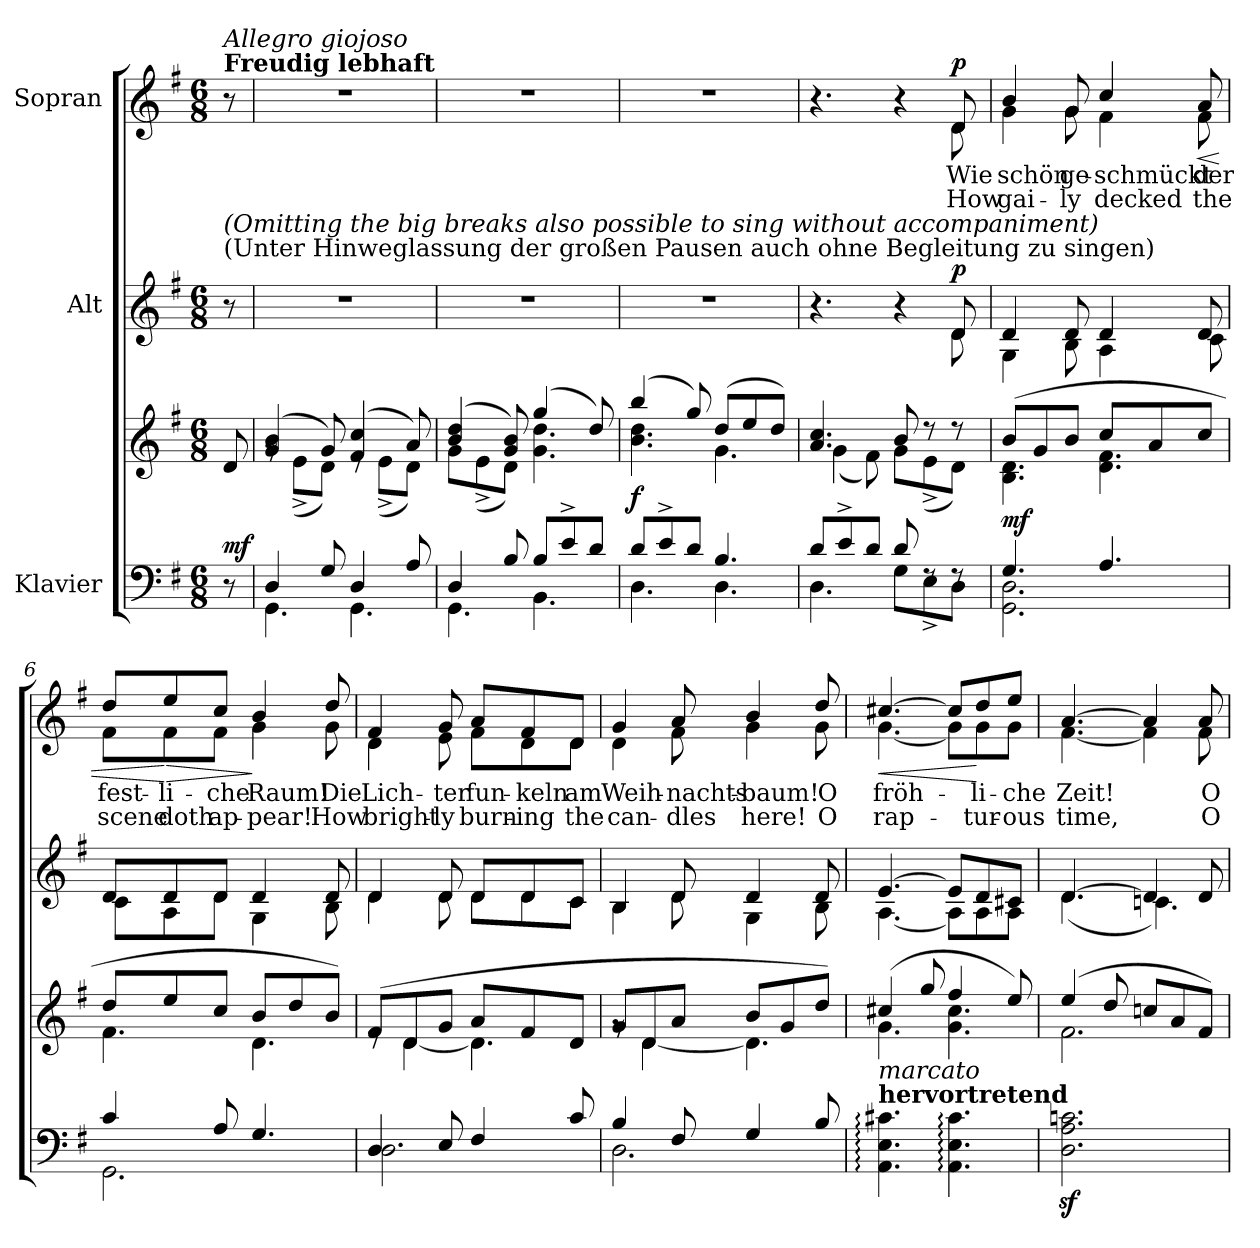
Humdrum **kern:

**kern	**kern	**dynam	**kern	**dynam	**kern	**text	**text	**dynam
*part3	*part3	*part3	*part2	*part2	*part1	*part1	*part1	*part1
*staff4	*staff3	*staff3/4	*staff2	*staff2	*staff1	*staff1	*staff1	*staff1
*I"Klavier	*	*	*I"Alt	*	*I"Sopran	*	*	*
*clefF4	*clefG2	*	*clefG2	*	*clefG2	*	*	*
*k[f#]	*k[f#]	*	*k[f#]	*	*k[f#]	*	*	*
*M6/8	*M6/8	*	*M6/8	*	*M6/8	*	*	*
=	=	=	=	=	=	=	=	=
!	!	!	!	!	!LO:TX:a:B:t=Freudig lebhaft	!	!	!
!	!	!	!	!	!LO:TX:a:i:t=Allegro giojoso	!	!	!
!	!	!	!LO:TX:a:t=(Unter Hinweglassung der großen Pausen auch ohne Begleitung zu singen)	!	!	!	!	!
!	!	!	!LO:TX:a:i:t=(Omitting the big breaks also possible to sing without accompaniment)	!	!	!	!	!
!	!	!LO:DY:a=2	!	!	!	!	!	!
8r	8d/	mf	8r	.	8r	.	.	.
=1	=1	=1	=1	=1	=1	=1	=1	=1
*^	*^	*	*	*	*	*	*	*
4D/	4.GG\	(4g/ 4b/	8rg	.	2.r	.	2.r	.	.	.
.	.	.	(>8e^\L	.	.	.	.	.	.	.
8G/	.	8g/)	8d\J)	.	.	.	.	.	.	.
4D/	4.GG\	(4f#/ 4cc/	8re	.	.	.	.	.	.	.
.	.	.	(>8e^\L	.	.	.	.	.	.	.
8A/	.	8a/)	8d\J)	.	.	.	.	.	.	.
=2	=2	=2	=2	=2	=2	=2	=2	=2	=2	=2
4D/	4.GG\	(4b/ 4dd/	8g\L	.	2.r	.	2.r	.	.	.
.	.	.	(>8e^\	.	.	.	.	.	.	.
8B/	.	8g/ 8b/)	8d\J)	.	.	.	.	.	.	.
8B/L	4.BB\	(4gg/	4.g\ 4.dd\	.	.	.	.	.	.	.
8e^/	.	.	.	.	.	.	.	.	.	.
8d/J	.	8dd/)	.	.	.	.	.	.	.	.
=3	=3	=3	=3	=3	=3	=3	=3	=3	=3	=3
!	!	!	!	!LO:DY:a=2	!	!	!	!	!	!
8d/L	4.D\	(4bb/	4.b\ 4.dd\	f	2.r	.	2.r	.	.	.
8e^/	.	.	.	.	.	.	.	.	.	.
8d/J	.	8gg/)	.	.	.	.	.	.	.	.
4.B/	4.D\	(8dd/L	4.g\	.	.	.	.	.	.	.
.	.	8ee/	.	.	.	.	.	.	.	.
.	.	8dd/J)	.	.	.	.	.	.	.	.
=4	=4	=4	=4	=4	=4	=4	=4	=4	=4	=4
*	*	*	*	*	*^	*	*^	*	*	*
8d/L	4.D\	4.a/ 4.cc/	(4g\	.	4.r	4.ryy	.	4.r	4.ryy	.	.	.
8e^/	.	.	.	.	.	.	.	.	.	.	.	.
8d/J	.	.	8f#\)	.	.	.	.	.	.	.	.	.
8d/	8G\L	8b/	8g\L	.	4r	4ryy	.	4r	4ryy	.	.	.
8rF	8E^\	8r	(>8e^\	.	.	.	.	.	.	.	.	.
!	!	!	!	!	!	!	!LO:DY:a	!	!	!	!	!LO:DY:a
8rF	8D\J	8r	8d\J)	.	8d/	8d\	p	8d/	8d\	Wie	How	p
!!LO:LB:g=z	!!
=5	=5	=5	=5	=5	=5	=5	=5	=5	=5	=5	=5	=5
!	!	!	!	!LO:DY:a=2	!	!	!	!	!	!	!	!
4.G/	2.GG\ 2.D\	(8b/L	4.B\ 4.d\	mf	4d/	4G\	.	4b/	4g\	schön	gai-	.
.	.	8g/	.	.	.	.	.	.	.	.	.	.
.	.	8b/J	.	.	8d/	8B\	.	8g/	8g\	ge-	-ly	.
4.A/	.	8cc/L	4.d\ 4.f#\	.	4d/	4A\	.	4cc/	4f#\	-schmückt	decked	.
.	.	8a/	.	.	.	.	.	.	.	.	.	.
!	!	!	!	!	!	!	!	!	!	!	!	!LO:HP:b
.	.	8cc/J	.	.	8d/	8c\	.	8a/	8f#\	der	the	<
=6	=6	=6	=6	=6	=6	=6	=6	=6	=6	=6	=6	=6
4c:/	2.GG\	8dd/L	4.f#\	.	8d/L	8c\L	.	8dd/L	8f#\L	fest-	scene	.
!	!	!	!	!	!	!	!	!	!	!	!	!LO:HP:n=1:b
.	.	8ee/	.	.	8d/	8A\	.	8ee/	8f#\	-li-	doth	[ >
8A/	.	8cc/J	.	.	8d/J	8d\J	.	8cc/J	8f#\J	-che	ap-	.
4.G/	.	8b/L	4.d\	.	4d/	4G\	.	4b/	4g\	Raum!	-pear!	]
.	.	8dd/	.	.	.	.	.	.	.	.	.	.
.	.	8b/J)	.	.	8d/	8B\	.	8dd/	8g\	Die	How	.
=7	=7	=7	=7	=7	=7	=7	=7	=7	=7	=7	=7	=7
4D/	2.D\	(8f#/L	8re	.	4d/	4d\	.	4f#/	4d\	Lich-	bright-	.
.	.	8d/	[4d\	.	.	.	.	.	.	.	.	.
8E/	.	8g/J	.	.	8d/	8d\	.	8g/	8e\	-ter	-ly	.
4F#/	.	8a/L	4.d\]	.	8d/L	8d\L	.	8a/L	8f#\L	fun-	burn-	.
.	.	8f#/	.	.	8d/	8d\	.	8f#/	8d\	-keln	-ing	.
8c/	.	8d/J	.	.	8c/J	8c\J	.	8d/J	8d\J	am	the	.
=8	=8	=8	=8	=8	=8	=8	=8	=8	=8	=8	=8	=8
4B/	2.D\	8g/L	8rg	.	4B/	4B\	.	4g/	4d\	Weih-	can-	.
.	.	8d/	[4d\	.	.	.	.	.	.	.	.	.
8F#/	.	8a/J	.	.	8d/	8d\	.	8a/	8f#\	-nachts-	-dles	.
4G/	.	8b/L	4.d\]	.	4d/	4G\	.	4b/	4g\	-baum!	here!	.
.	.	8g/	.	.	.	.	.	.	.	.	.	.
8B/	.	8dd/J)	.	.	8d/	8B\	.	8dd/	8g\	O	O	.
*v	*v	*	*	*	*	*	*	*	*	*	*	*
!!LO:LB:g=z	!!
=9	=9	=9	=9	=9	=9	=9	=9	=9	=9	=9	=9
!LO:TX:a:B:t=hervortretend	!	!	!	!	!	!	!	!	!	!	!
!LO:TX:a:i:t=marcato	!	!	!	!	!	!	!	!	!	!	!
!	!	!	!	!	!	!	!	!	!	!	!LO:HP:b
4.AA\: 4.E\: 4.c#X\:	(4cc#X/	4.g\	.	[4.e/	[4.A\	.	[4.cc#X/	[4.g\	fröh-	rap-	<
.	8gg/	.	.	.	.	.	.	.	.	.	.
4.AA\: 4.E\: 4.c#\:	4ff#/	4.g\ 4.cc#\	.	8e/L]	8A\L]	.	8cc#/L]	8g\L]	.	.	.
.	.	.	.	8d/	8A\	.	8dd/	8g\	-li-	-tur-	[
.	8ee/)	.	.	8c#X/J	8A\J	.	8ee/J	8g\J	-che	-ous	.
=10	=10	=10	=10	=10	=10	=10	=10	=10	=10	=10	=10
2.D\z> 2.A\z> 2.cn\z>	(4ee/	2.f#\	.	[4.d/	(4.d\	.	[4.a/	[4.f#\	Zeit!	time,	.
.	8dd/	.	.	.	.	.	.	.	.	.	.
.	8ccn/L	.	.	4d/]	4.cn\)	.	4a/]	4f#\]	.	.	.
.	8a/	.	.	.	.	.	.	.	.	.	.
.	8f#/J)	.	.	8d/	.	.	8a/	8f#\	O	O	.
*	*v	*v	*	*	*	*	*v	*v	*	*	*
*	*	*	*v	*v	*	*	*	*	*
=	=	=	=	=	=	=	=	=
*-	*-	*-	*-	*-	*-	*-	*-	*-
